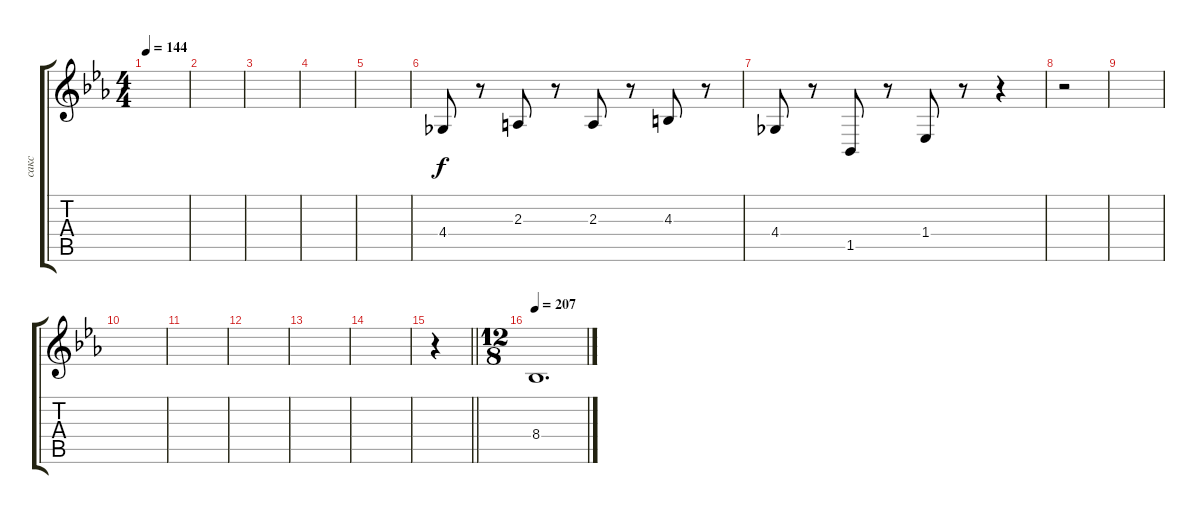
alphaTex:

\track ("сакс" "сакс") {instrument altosax}
\staff {score tabs}
\tuning (E4 B3 G3 D3 A2 E2) {hide}
\ts (4 4)
\tempo 144
\clef g2
\ks eb
|
|
|
|
|
4.4.8 r.8 2.3.8 r.8 2.3.8 r.8 4.3.8 r.8 |
4.4.8 r.8 1.5.8 r.8 1.4.8 r.8 r.4 |
r.2 |
|
|
|
|
|
|
\barLineRight lightlight
r.4 |
\ts (12 8)
\tempo 207
8.4.1{d}
